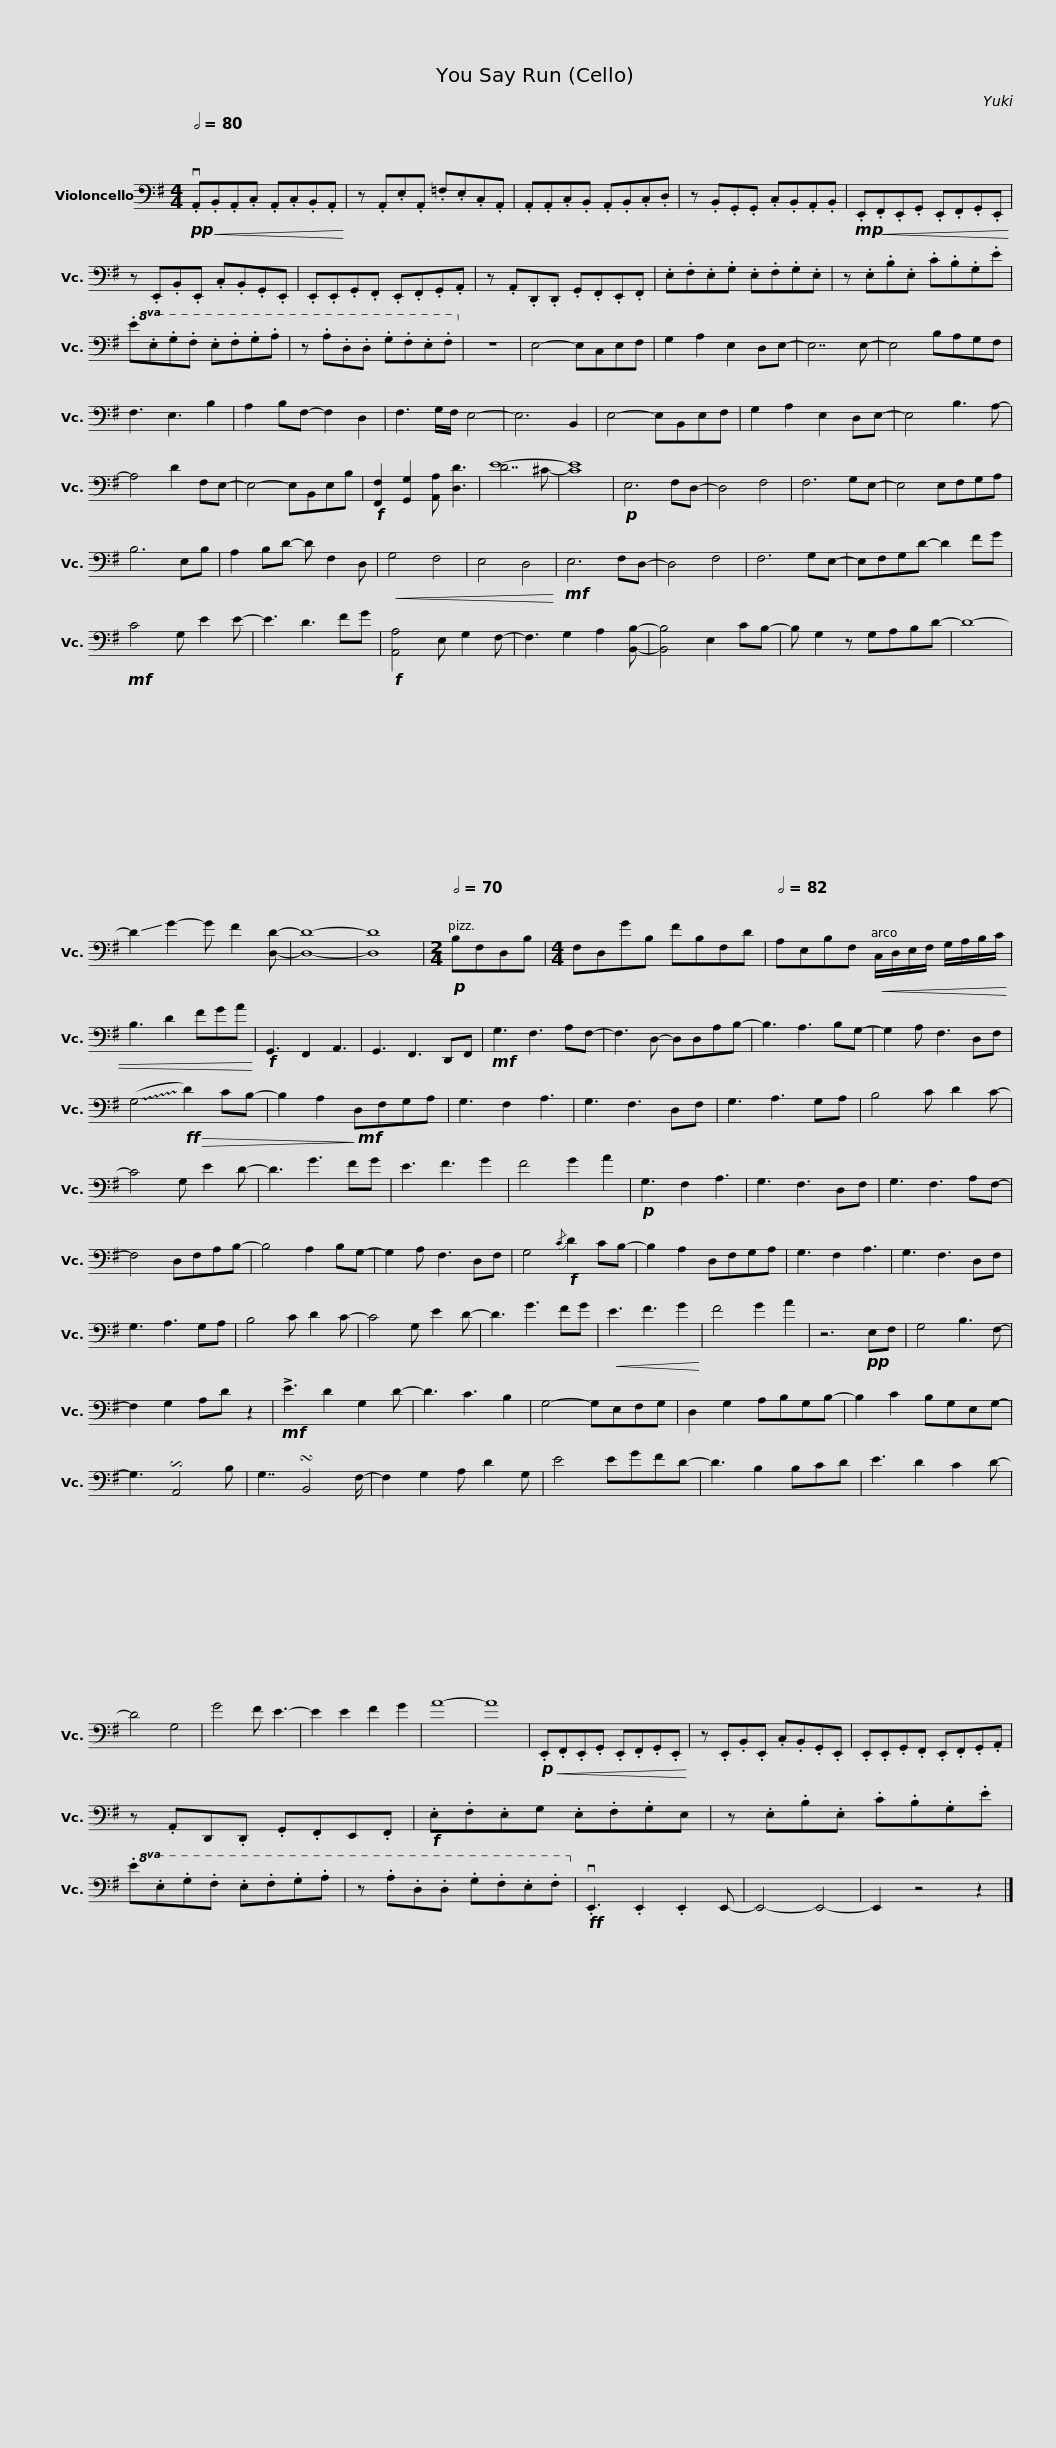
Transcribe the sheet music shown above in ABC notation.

X:1
%%score ( 1 2 )
L:1/8
Q:1/2=80
M:4/4
I:linebreak $
K:G
V:1 bass
V:2 bass
V:1
!pp!!<(! .vA,,.B,,.A,,.C, .A,,.C,.B,,.A,,!<)! | z .A,,.E,.A,, .=F,.E,.C,.A,, | .A,,.A,,.C,.B,, .A,,.B,,.C,.D, | z .B,,.G,,.G,, .C,.B,,.A,,.B,, |!mp!!<(! .E,,.F,,.E,,.G,, .E,,.F,,.G,,.E,,!<)! |$ %5
 z .E,,.B,,.E,, .C,.B,,.G,,.E,, | .E,,.E,,.G,,.F,, .E,,.F,,.G,,.A,, | z .A,,.D,,.D,, .G,,.F,,.E,,.F,, | .E,.F,.E,.G, .E,.F,.G,.E, | z .E,.B,.E, .C.B,.G,.E |$ %10
!8va(! .E.E.G.F .E.F.G.A | z .A.D.D .G.F.E.F!8va)! | z8 | E,4- E,C,E,F, | G,2 A,2 E,2 D,E,- | %15
 E,7 E,- | E,4 B,A,G,F, | F,3 E,3 B,2 | A,2 B,F,- F,2 D,2 |$ F,3 G,/F,/ E,4- | %20
 E,6 B,,2 | E,4- E,B,,E,F, | G,2 A,2 E,2 D,E,- | E,4 B,3 A,- | A,4 D2 F,E,- | %25
 E,4- E,B,,E,B, |!f! [F,,F,]2 [G,,G,]2 [A,,A,] [D,D]3 | E8- | E8 |$!p! E,6 F,D,- | %30
 D,4 F,4 | F,6 G,E,- | E,4 E,F,G,A, | B,6 E,B, | A,2 B,D- D F,2 D, | %35
!<(! G,4 F,4 | E,4 D,4!<)! |!mf! E,6 F,D,- | D,4 F,4 | F,6 G,E,- |$ %40
 E,F,G,D- D2 FG |!mf! C4 G, E2 E- | E3 D3 FG |!f! [A,,A,]4 E, G,2 F,- | F,3 G,2 A,2 [B,,B,]- | %45
 [B,,B,]4 E,2 CB,- | B, G,2 z G,A,B,D- | D8- |$ !-(!D2 !-)!G2- G F2 [D,D]- | [D,D]8- | %50
 [D,D]8 |[M:2/4][Q:1/2=70]!p! B,F,D,B, |[M:4/4] F,D,GB, FB,F,D |[Q:1/2=82] A,E,B,F,!<(! C,/D,/E,/F,/ G,/A,/B,/C/ | B,3 D2 FGA!<)! |$ %55
!f! G,,3 F,,2 A,,3 | G,,3 F,,3 D,,F,, |!mf! G,3 F,3 A,F,- | F,3 D,- D,D,A,B,- | B,3 A,3 B,G,- | %60
 G,2 A, F,3 D,F, | (!~(!G,4!ff!!>(! !~)!D2) CB,- | B,2 A,2!>)!!mf! D,F,G,A, |$ G,3 F,2 A,3 | G,3 F,3 D,F, | %65
 G,3 A,3 G,A, | B,4 C D2 C- | C4 G, E2 D- | D3 G3 FG | E3 F3 G2 | %70
 F4 G2 A2 |!p! G,3 F,2 A,3 |$ G,3 F,3 D,F, | G,3 F,3 A,F,- | F,4 D,F,A,B,- | %75
 B,4 A,2 B,G,- | G,2 A, F,3 D,F, | G,4!f!{/C} D2 CB,- | B,2 A,2 D,F,G,A, | G,3 F,2 A,3 |$ %80
 G,3 F,3 D,F, | G,3 A,3 G,A, | B,4 C D2 C- | C4 G, E2 D- | D3 G3 FG | %85
!<(! E3 F3 G2!<)! | F4 G2 A2 | z6!pp! E,F, | G,4 B,3 F,- |$ F,2 G,2 A,D z2 | %90
!mf! !>!E3 D2 G,2 D- | D3 C3 B,2 | G,4- G,E,F,G, | D,2 G,2 A,B,G,B,- | B,2 C2 B,G,E,G,- | %95
 G,3 !invertedturn!A,,4 B, | G,7/2 !turn!B,,4 F,/- | F,2 G,2 A, D2 G, |$ E4 EGFD- | D3 B,2 B,CD | %100
 E3 D2 C2 D- | D4 G,4 | G4 F E3- | E2 E2 F2 G2 | A8- | %105
 A8 |!p!!<(! .E,,.F,,.E,,.G,, .E,,.F,,.G,,.E,,!<)! |$ z .E,,.B,,.E,, .C,.B,,.G,,.E,, | .E,,.E,,.G,,.F,, .E,,.F,,.G,,.A,, | z .A,,D,,.D,, .G,,.F,,E,,.F,, | %110
!f! .E,.F,.E,G, .E,.F,.G,E, | z .E,.B,.E, .C.B,.G,.E |$!8va(! .E.E.G.F .E.F.G.A | z .A.D.D .G.F.E.F!8va)! |!ff! .vE,,3 .E,,2 .E,,2 E,,- | %115
 E,,4- E,,4- | E,,2 z4 z2 |] %117
V:2
 x8 | x8 | x8 | x8 | x8 |$ %5
 x8 | x8 | x8 | x8 | x8 |$ %10
!8va(! x8 | x8!8va)! | x8 | x8 | x8 | %15
 x8 | x8 | x8 | x8 |$ x8 | %20
 x8 | x8 | x8 | x8 | x8 | %25
 x8 | x8 | D7 ^C- | C8 |$ x8 | %30
 x8 | x8 | x8 | x8 | x8 | %35
 x8 | x8 | x8 | x8 | x8 |$ %40
 x8 | x8 | x8 | x8 | x8 | %45
 x8 | x8 | x8 |$ x8 | x8 | %50
 x8 |[M:2/4] x4 |[M:4/4] x8 | x8 | x8 |$ %55
 x8 | x8 | x8 | x8 | x8 | %60
 x8 | x8 | x8 |$ x8 | x8 | %65
 x8 | x8 | x8 | x8 | x8 | %70
 x8 | x8 |$ x8 | x8 | x8 | %75
 x8 | x8 | x8 | x8 | x8 |$ %80
 x8 | x8 | x8 | x8 | x8 | %85
 x8 | x8 | x8 | x8 |$ x8 | %90
 x8 | x8 | x8 | x8 | x8 | %95
 x8 | x8 | x8 |$ x8 | x8 | %100
 x8 | x8 | x8 | x8 | x8 | %105
 x8 | x8 |$ x8 | x8 | x8 | %110
 x8 | x8 |$!8va(! x8 | x8!8va)! | x8 | %115
 x8 | x8 |] %117
